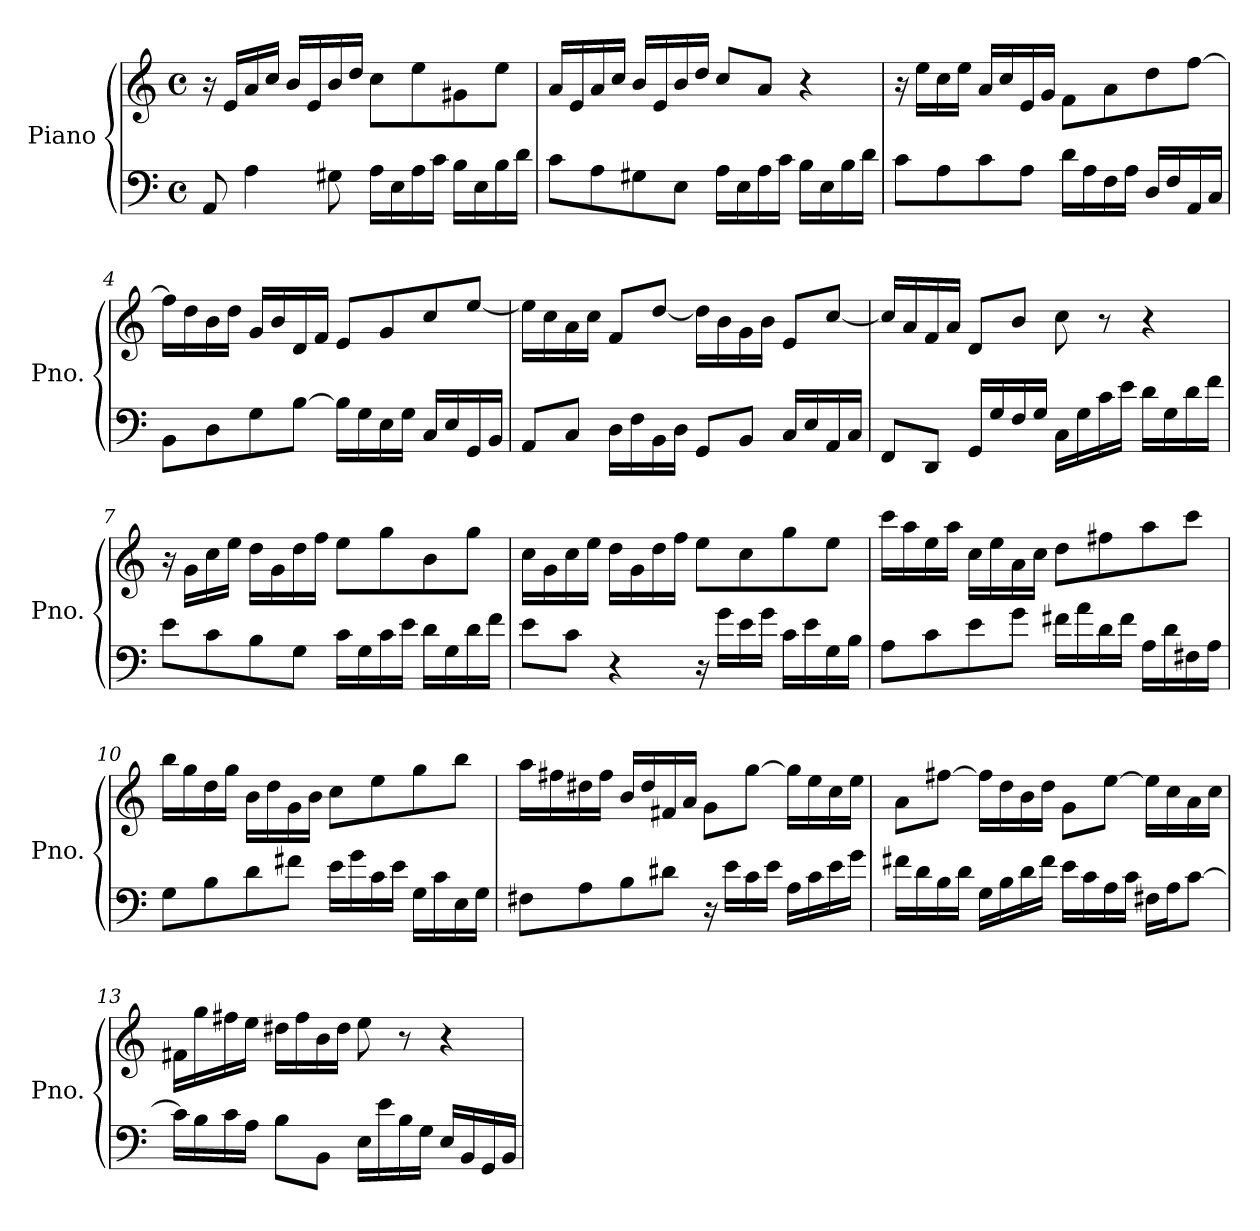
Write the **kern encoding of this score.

**kern	**kern
*part1	*part1
*staff2	*staff1
*I"Piano	*
*I'Pno.	*
*clefF4	*clefG2
*k[]	*k[]
*M4/4	*M4/4
*met(c)	*met(c)
*MM150	*MM150
=1	=1
8AA/	16r
.	16e/LL
4A\	16a/
.	16cc/JJ
.	16b/LL
.	16e/
8G#X\	16b/
.	16dd/JJ
16A\LL	8cc\L
16E\	.
16A\	8ee\
16c\JJ	.
16B\LL	8g#X\
16E\	.
16B\	8ee\J
16d\JJ	.
=2	=2
8c\L	16a/LL
.	16e/
8A\	16a/
.	16cc/JJ
8G#X\	16b/LL
.	16e/
8E\J	16b/
.	16dd/JJ
16A\LL	8cc/L
16E\	.
16A\	8a/J
16c\JJ	.
16B\LL	4r
16E\	.
16B\	.
16d\JJ	.
=3	=3
8c\L	16r
.	16ee\LL
8A\	16cc\
.	16ee\JJ
8c\	16a/LL
.	16cc/
8A\J	16e/
.	16g/JJ
16d\LL	8f\L
16A\	.
16F\	8a\
16A\JJ	.
16D/LL	8dd\
16F/	.
16AA/	[8ff\J
16C/JJ	.
!!LO:LB:g=z
=4	=4
8BB\L	16ff\LL]
.	16dd\
8D\	16b\
.	16dd\JJ
8G\	16g/LL
.	16b/
[8B\J	16d/
.	16f/JJ
16B\LL]	8e/L
16G\	.
16E\	8g/
16G\JJ	.
16C/LL	8cc/
16E/	.
16GG/	[8ee/J
16BB/JJ	.
=5	=5
8AA/L	16ee\LL]
.	16cc\
8C/J	16a\
.	16cc\JJ
16D\LL	8f/L
16F\	.
16BB\	[8dd/J
16D\JJ	.
8GG/L	16dd\LL]
.	16b\
8BB/J	16g\
.	16b\JJ
16C/LL	8e/L
16E/	.
16AA/	[8cc/J
16C/JJ	.
=6	=6
8FF/L	16cc/LL]
.	16a/
8DD/J	16f/
.	16a/JJ
16GG/LL	8d/L
16G/	.
16F/	8b/J
16G/JJ	.
16C\LL	8cc\
16G\	.
16c\	8r
16e\JJ	.
16d\LL	4r
16G\	.
16d\	.
16f\JJ	.
=7	=7
8e\L	16r
.	16g\LL
8c\	16cc\
.	16ee\JJ
8B\	16dd\LL
.	16g\
8G\J	16dd\
.	16ff\JJ
16c\LL	8ee\L
16G\	.
16c\	8gg\
16e\JJ	.
16d\LL	8b\
16G\	.
16d\	8gg\J
16f\JJ	.
!!LO:LB:g=z
=8	=8
8e\L	16cc\LL
.	16g\
8c\J	16cc\
.	16ee\JJ
4r	16dd\LL
.	16g\
.	16dd\
.	16ff\JJ
16r	8ee\L
16g\LL	.
16e\	8cc\
16g\JJ	.
16c\LL	8gg\
16e\	.
16G\	8ee\J
16B\JJ	.
=9	=9
8A\L	16ccc\LL
.	16aa\
8c\	16ee\
.	16aa\JJ
8e\	16cc\LL
.	16ee\
8g\J	16a\
.	16cc\JJ
16f#X\LL	8dd\L
16a\	.
16d\	8ff#X\
16f#\JJ	.
16A\LL	8aa\
16d\	.
16F#X\	8ccc\J
16A\JJ	.
=10	=10
8G\L	16bb\LL
.	16gg\
8B\	16dd\
.	16gg\JJ
8d\	16b\LL
.	16dd\
8f#X\J	16g\
.	16b\JJ
16e\LL	8cc\L
16g\	.
16c\	8ee\
16e\JJ	.
16G\LL	8gg\
16c\	.
16E\	8bb\J
16G\JJ	.
!!LO:LB:g=z
=11	=11
8F#X\L	16aa\LL
.	16ff#X\
8A\	16dd#X\
.	16ff#\JJ
8B\	16b/LL
.	16dd#/
8d#X\J	16f#X/
.	16a/JJ
16r	8g\L
16e\LL	.
16c\	[8gg\J
16e\JJ	.
16A\LL	16gg\LL]
16c\	16ee\
16e\	16cc\
16g\JJ	16ee\JJ
=12	=12
16f#X\LL	8a\L
16d\	.
16B\	[8ff#X\J
16d\JJ	.
16G\LL	16ff#\LL]
16B\	16dd\
16d\	16b\
16f#\JJ	16dd\JJ
16e\LL	8g\L
16c\	.
16A\	[8ee\J
16c\JJ	.
16F#X\LL	16ee\LL]
16A\J	16cc\
[8c\J	16a\
.	16cc\JJ
=13	=13
16c\LL]	16f#X\LL
16B\	16gg\
16c\	16ff#X\
16A\JJ	16ee\JJ
8B\L	16dd#X\LL
.	16ff#\
8BB\J	16b\
.	16dd#\JJ
16E\LL	8ee\
16e\	.
16B\	8r
16G\JJ	.
16E/LL	4r
16BB/	.
16GG/	.
16BB/JJ	.
=	=
*-	*-
